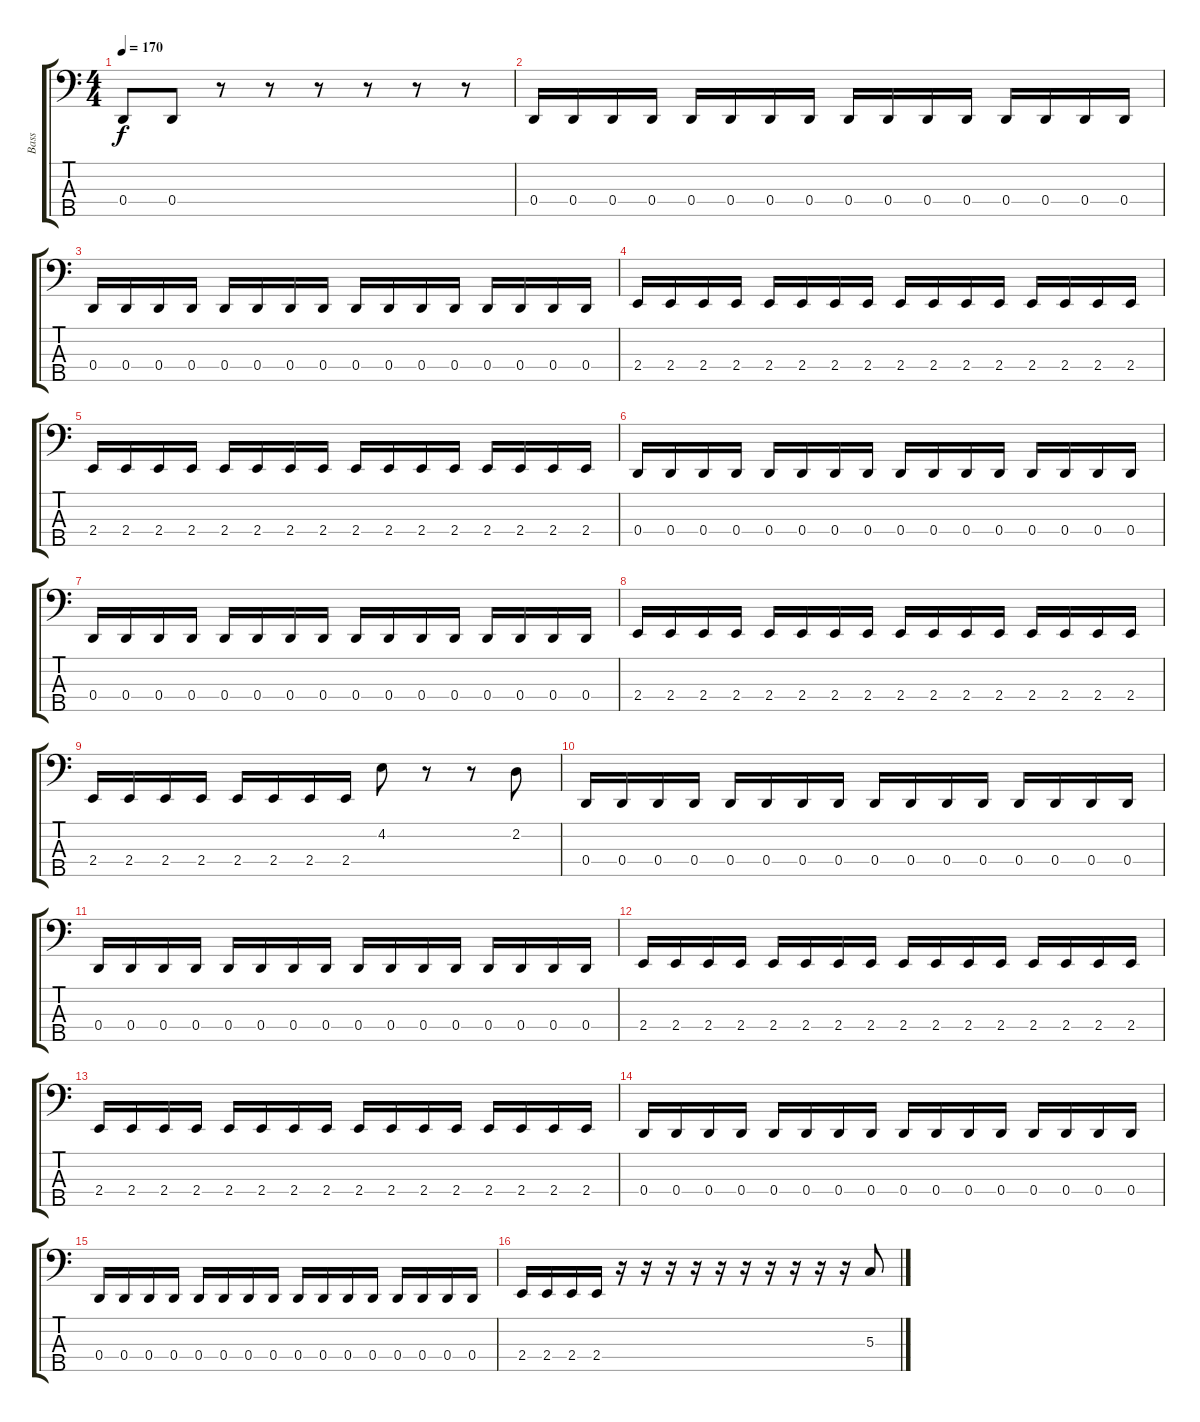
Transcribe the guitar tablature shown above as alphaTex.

\track ("Bass" "Bass") {instrument electricbassfinger}
\staff {score tabs}
\tuning (F2 C2 G1 D1 A0) {hide}
\ts (4 4)
\tempo 170
\clef f4
\ks c
0.4.8{dy f} 0.4.8 r.8 r.8 r.8 r.8 r.8 r.8 |
0.4.16 0.4.16 0.4.16 0.4.16 0.4.16 0.4.16 0.4.16 0.4.16 0.4.16 0.4.16 0.4.16 0.4.16 0.4.16 0.4.16 0.4.16 0.4.16 |
0.4.16 0.4.16 0.4.16 0.4.16 0.4.16 0.4.16 0.4.16 0.4.16 0.4.16 0.4.16 0.4.16 0.4.16 0.4.16 0.4.16 0.4.16 0.4.16 |
2.4.16 2.4.16 2.4.16 2.4.16 2.4.16 2.4.16 2.4.16 2.4.16 2.4.16 2.4.16 2.4.16 2.4.16 2.4.16 2.4.16 2.4.16 2.4.16 |
2.4.16 2.4.16 2.4.16 2.4.16 2.4.16 2.4.16 2.4.16 2.4.16 2.4.16 2.4.16 2.4.16 2.4.16 2.4.16 2.4.16 2.4.16 2.4.16 |
0.4.16 0.4.16 0.4.16 0.4.16 0.4.16 0.4.16 0.4.16 0.4.16 0.4.16 0.4.16 0.4.16 0.4.16 0.4.16 0.4.16 0.4.16 0.4.16 |
0.4.16 0.4.16 0.4.16 0.4.16 0.4.16 0.4.16 0.4.16 0.4.16 0.4.16 0.4.16 0.4.16 0.4.16 0.4.16 0.4.16 0.4.16 0.4.16 |
2.4.16 2.4.16 2.4.16 2.4.16 2.4.16 2.4.16 2.4.16 2.4.16 2.4.16 2.4.16 2.4.16 2.4.16 2.4.16 2.4.16 2.4.16 2.4.16 |
2.4.16 2.4.16 2.4.16 2.4.16 2.4.16 2.4.16 2.4.16 2.4.16 4.2.8 r.8 r.8 2.2.8 |
0.4.16 0.4.16 0.4.16 0.4.16 0.4.16 0.4.16 0.4.16 0.4.16 0.4.16 0.4.16 0.4.16 0.4.16 0.4.16 0.4.16 0.4.16 0.4.16 |
0.4.16 0.4.16 0.4.16 0.4.16 0.4.16 0.4.16 0.4.16 0.4.16 0.4.16 0.4.16 0.4.16 0.4.16 0.4.16 0.4.16 0.4.16 0.4.16 |
2.4.16 2.4.16 2.4.16 2.4.16 2.4.16 2.4.16 2.4.16 2.4.16 2.4.16 2.4.16 2.4.16 2.4.16 2.4.16 2.4.16 2.4.16 2.4.16 |
2.4.16 2.4.16 2.4.16 2.4.16 2.4.16 2.4.16 2.4.16 2.4.16 2.4.16 2.4.16 2.4.16 2.4.16 2.4.16 2.4.16 2.4.16 2.4.16 |
0.4.16 0.4.16 0.4.16 0.4.16 0.4.16 0.4.16 0.4.16 0.4.16 0.4.16 0.4.16 0.4.16 0.4.16 0.4.16 0.4.16 0.4.16 0.4.16 |
0.4.16 0.4.16 0.4.16 0.4.16 0.4.16 0.4.16 0.4.16 0.4.16 0.4.16 0.4.16 0.4.16 0.4.16 0.4.16 0.4.16 0.4.16 0.4.16 |
2.4.16 2.4.16 2.4.16 2.4.16 r.16 r.16 r.16 r.16 r.16 r.16 r.16 r.16 r.16 r.16 5.3.8
